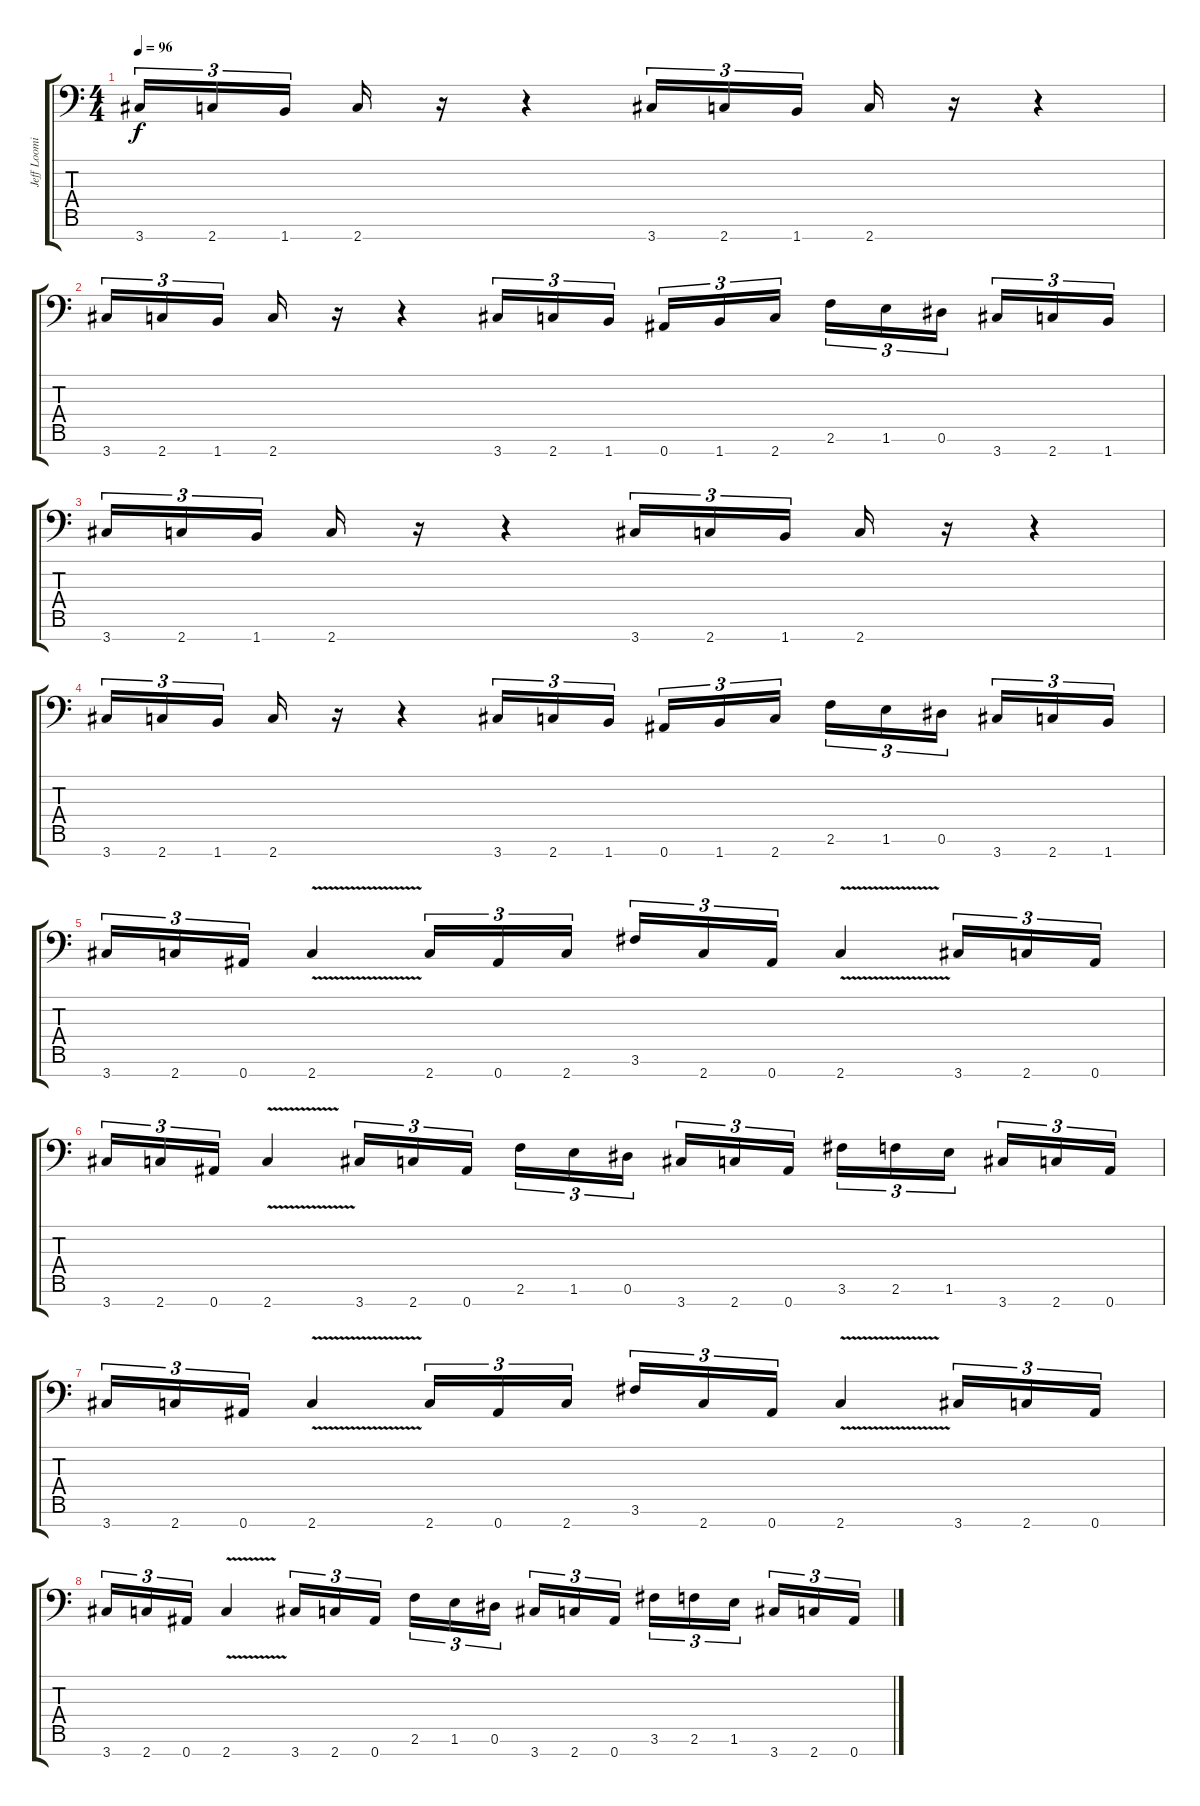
\track ("Jeff Loomis Rhythm" "Jeff Loomi") {instrument distortionguitar}
\staff {score tabs}
\tuning (Eb4 Bb3 Gb3 Db3 Ab2 Eb2 Bb1) {hide}
\ts (4 4)
\section ("" "")
\tempo 96
\clef f4
\ks c
3.7.16{tu (3 2) dy f} 2.7.16{tu (3 2)} 1.7.16{tu (3 2)} 2.7.16 r.16 r.4 3.7.16{tu (3 2)} 2.7.16{tu (3 2)} 1.7.16{tu (3 2)} 2.7.16 r.16 r.4 |
3.7.16{tu (3 2)} 2.7.16{tu (3 2)} 1.7.16{tu (3 2)} 2.7.16 r.16 r.4 3.7.16{tu (3 2)} 2.7.16{tu (3 2)} 1.7.16{tu (3 2)} 0.7.16{tu (3 2)} 1.7.16{tu (3 2)} 2.7.16{tu (3 2)} 2.6.16{tu (3 2)} 1.6.16{tu (3 2)} 0.6.16{tu (3 2)} 3.7.16{tu (3 2)} 2.7.16{tu (3 2)} 1.7.16{tu (3 2)} |
3.7.16{tu (3 2)} 2.7.16{tu (3 2)} 1.7.16{tu (3 2)} 2.7.16 r.16 r.4 3.7.16{tu (3 2)} 2.7.16{tu (3 2)} 1.7.16{tu (3 2)} 2.7.16 r.16 r.4 |
3.7.16{tu (3 2)} 2.7.16{tu (3 2)} 1.7.16{tu (3 2)} 2.7.16 r.16 r.4 3.7.16{tu (3 2)} 2.7.16{tu (3 2)} 1.7.16{tu (3 2)} 0.7.16{tu (3 2)} 1.7.16{tu (3 2)} 2.7.16{tu (3 2)} 2.6.16{tu (3 2)} 1.6.16{tu (3 2)} 0.6.16{tu (3 2)} 3.7.16{tu (3 2)} 2.7.16{tu (3 2)} 1.7.16{tu (3 2)} |
\section ("" "")
3.7.16{tu (3 2)} 2.7.16{tu (3 2)} 0.7.16{tu (3 2)} 2.7{v}.4 2.7.16{tu (3 2)} 0.7.16{tu (3 2)} 2.7.16{tu (3 2)} 3.6.16{tu (3 2)} 2.7.16{tu (3 2)} 0.7.16{tu (3 2)} 2.7{v}.4 3.7.16{tu (3 2)} 2.7.16{tu (3 2)} 0.7.16{tu (3 2)} |
3.7.16{tu (3 2)} 2.7.16{tu (3 2)} 0.7.16{tu (3 2)} 2.7{v}.4 3.7.16{tu (3 2)} 2.7.16{tu (3 2)} 0.7.16{tu (3 2)} 2.6.16{tu (3 2)} 1.6.16{tu (3 2)} 0.6.16{tu (3 2)} 3.7.16{tu (3 2)} 2.7.16{tu (3 2)} 0.7.16{tu (3 2)} 3.6.16{tu (3 2)} 2.6.16{tu (3 2)} 1.6.16{tu (3 2)} 3.7.16{tu (3 2)} 2.7.16{tu (3 2)} 0.7.16{tu (3 2)} |
3.7.16{tu (3 2)} 2.7.16{tu (3 2)} 0.7.16{tu (3 2)} 2.7{v}.4 2.7.16{tu (3 2)} 0.7.16{tu (3 2)} 2.7.16{tu (3 2)} 3.6.16{tu (3 2)} 2.7.16{tu (3 2)} 0.7.16{tu (3 2)} 2.7{v}.4 3.7.16{tu (3 2)} 2.7.16{tu (3 2)} 0.7.16{tu (3 2)} |
3.7.16{tu (3 2)} 2.7.16{tu (3 2)} 0.7.16{tu (3 2)} 2.7{v}.4 3.7.16{tu (3 2)} 2.7.16{tu (3 2)} 0.7.16{tu (3 2)} 2.6.16{tu (3 2)} 1.6.16{tu (3 2)} 0.6.16{tu (3 2)} 3.7.16{tu (3 2)} 2.7.16{tu (3 2)} 0.7.16{tu (3 2)} 3.6.16{tu (3 2)} 2.6.16{tu (3 2)} 1.6.16{tu (3 2)} 3.7.16{tu (3 2)} 2.7.16{tu (3 2)} 0.7.16{tu (3 2)}
